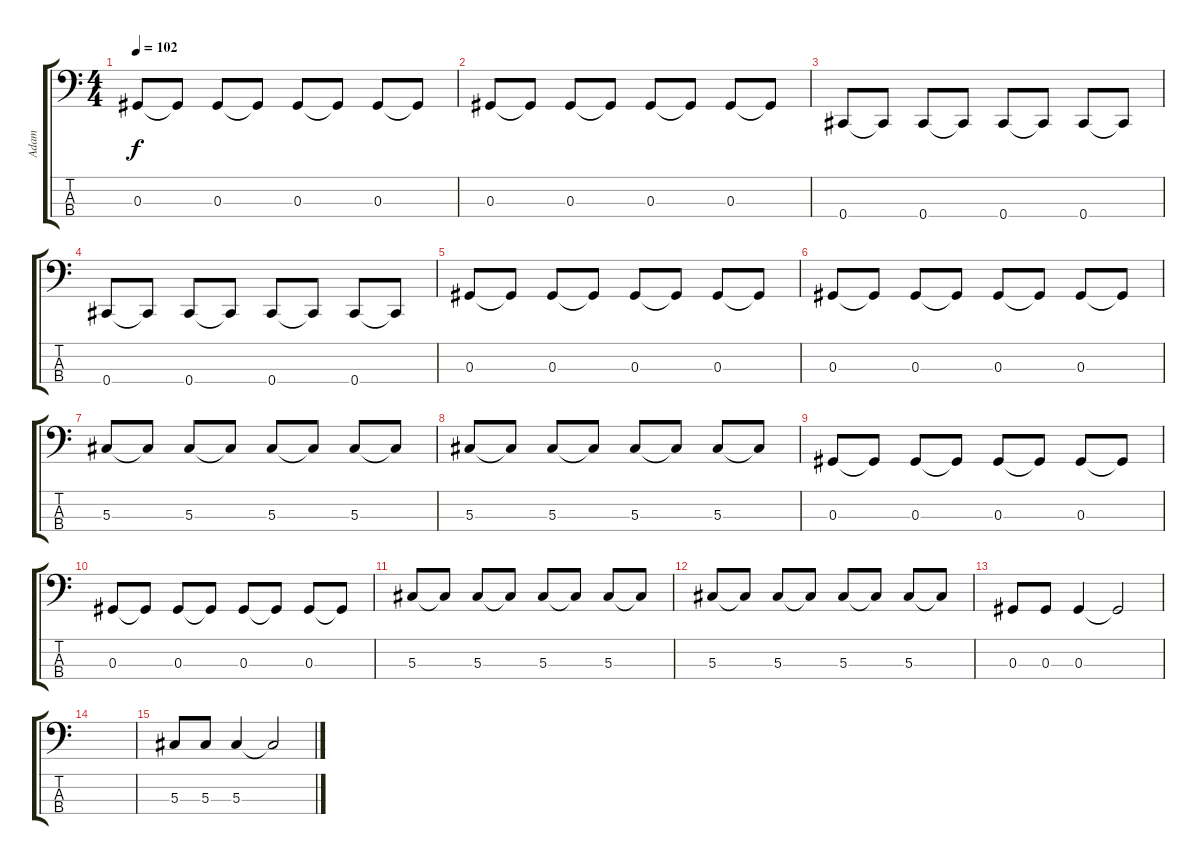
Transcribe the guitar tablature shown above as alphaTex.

\track ("Adam" "Adam") {instrument electricbassfinger}
\staff {score tabs}
\tuning (Gb2 Db2 Ab1 Db1) {hide}
\ts (4 4)
\tempo 102
\clef f4
\ks c
0.3.8{dy f} 0.3{t}.8 0.3.8 0.3{t}.8 0.3.8 0.3{t}.8 0.3.8 0.3{t}.8 |
0.3.8 0.3{t}.8 0.3.8 0.3{t}.8 0.3.8 0.3{t}.8 0.3.8 0.3{t}.8 |
0.4.8 0.4{t}.8 0.4.8 0.4{t}.8 0.4.8 0.4{t}.8 0.4.8 0.4{t}.8 |
0.4.8 0.4{t}.8 0.4.8 0.4{t}.8 0.4.8 0.4{t}.8 0.4.8 0.4{t}.8 |
0.3.8 0.3{t}.8 0.3.8 0.3{t}.8 0.3.8 0.3{t}.8 0.3.8 0.3{t}.8 |
0.3.8 0.3{t}.8 0.3.8 0.3{t}.8 0.3.8 0.3{t}.8 0.3.8 0.3{t}.8 |
5.3.8 5.3{t}.8 5.3.8 5.3{t}.8 5.3.8 5.3{t}.8 5.3.8 5.3{t}.8 |
5.3.8 5.3{t}.8 5.3.8 5.3{t}.8 5.3.8 5.3{t}.8 5.3.8 5.3{t}.8 |
0.3.8 0.3{t}.8 0.3.8 0.3{t}.8 0.3.8 0.3{t}.8 0.3.8 0.3{t}.8 |
0.3.8 0.3{t}.8 0.3.8 0.3{t}.8 0.3.8 0.3{t}.8 0.3.8 0.3{t}.8 |
5.3.8 5.3{t}.8 5.3.8 5.3{t}.8 5.3.8 5.3{t}.8 5.3.8 5.3{t}.8 |
5.3.8 5.3{t}.8 5.3.8 5.3{t}.8 5.3.8 5.3{t}.8 5.3.8 5.3{t}.8 |
0.3.8 0.3.8 0.3.4 0.3{t}.2 |
|
5.3.8 5.3.8 5.3.4 5.3{t}.2
